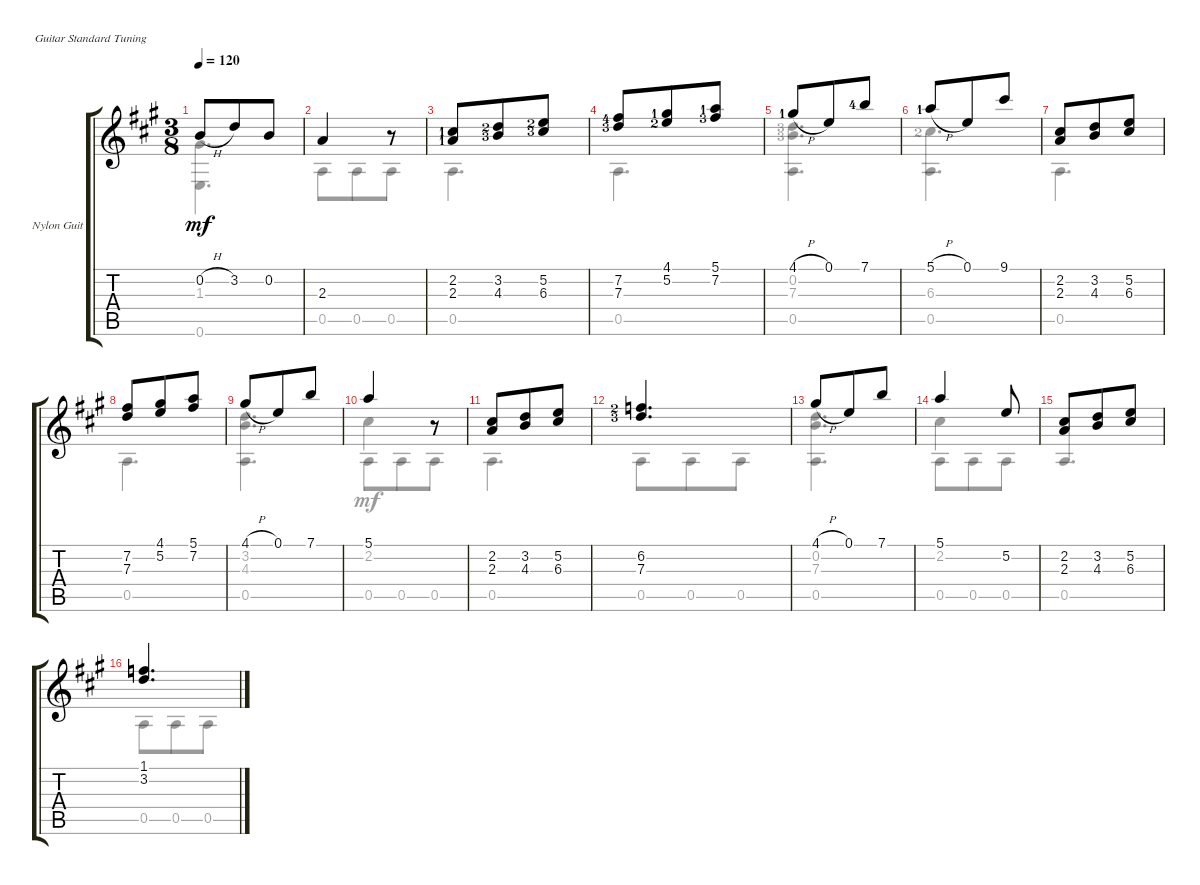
\defaultSystemsLayout 4
\bracketExtendMode groupsimilarinstruments
\firstSystemTrackNameOrientation horizontal
\otherSystemsTrackNameOrientation horizontal
\track ("Nylon Guitar" "Nylon Guit") {instrument acousticguitarsteel}
\staff {score tabs}
\tuning (E4 B3 G3 D3 A2 E2)
\voice
\ts (3 8)
\tempo 120
\clef g2
\ks a
0.2{h}.8{dy mf} 3.2.8 0.2.8 |
2.3.4 r.8 |
(2.2{lf 2} 2.3{lf 2}).8 (3.2{lf 3} 4.3{lf 4}).8 (5.2{lf 3} 6.3{lf 4}).8 |
(7.2{lf 5} 7.3{lf 4}).8 (5.2{lf 3} 4.1{lf 2}).8 (5.1{lf 2} 7.2{lf 4}).8 |
4.1{h lf 2}.8 0.1.8 7.1{lf 5}.8 |
5.1{h lf 2}.8 0.1.8 9.1.8 |
(2.2 2.3).8 (3.2 4.3).8 (5.2 6.3).8 |
(7.2 7.3).8 (5.2 4.1).8 (5.1 7.2).8 |
4.1{h}.8 0.1.8 7.1.8 |
5.1.4 r.8 |
(2.2 2.3).8 (3.2 4.3).8 (5.2 6.3).8 |
(6.2{lf 3} 7.3{lf 4}).4{d} |
4.1{h}.8 0.1.8 7.1.8 |
5.1.4 5.2.8 |
(2.2 2.3).8 (3.2 4.3).8 (5.2 6.3).8 |
(1.1 3.2).4{d}
\voice
\clef g2
\ottava regular
\simile none
\ks a
(1.3 0.6).4{d dy mf} |
0.5.8 0.5.8 0.5.8 |
0.5.4{d} |
0.5.4{d} |
(0.5 0.2{lf 4} 7.3{lf 4}).4{d} |
(0.5 6.3{lf 3}).4{d} |
0.5.4{d} |
0.5.4{d} |
(0.5 3.2 4.3).4{d} |
2.2.4 r.8 |
0.5.4{d} |
0.5.8 0.5.8 0.5.8 |
(0.5 0.2 7.3).4{d} |
2.2.4 |
|
0.5.8 0.5.8 0.5.8
\voice
\clef g2
\ottava regular
\simile none
\ks a
|
|
|
|
|
|
|
|
|
0.5.8 0.5.8 0.5.8 |
|
|
|
0.5.8 0.5.8 0.5.8 |
0.5.4{d beam invert} |
